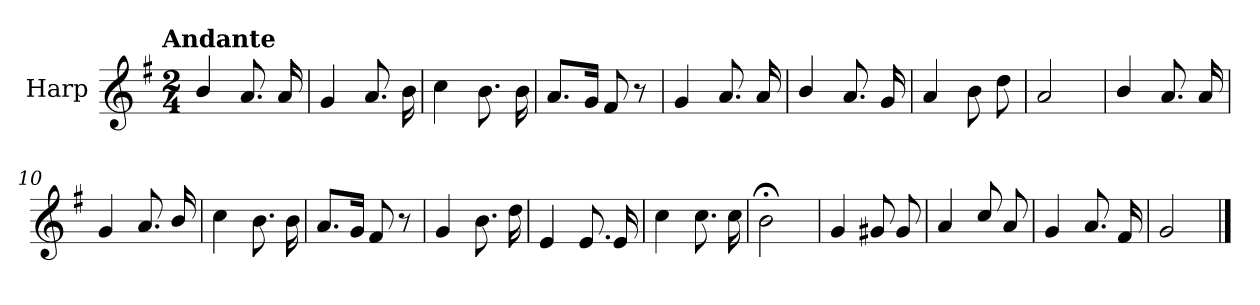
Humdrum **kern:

**kern
*part1
*staff1
*I"Harp
*I'Hrp.
*clefG2
*k[f#]
!!LO:TX:omd:t=Andante
*M2/4
*MM92
=1
4b/
8.a/
16a/
=2
4g/
8.a/
16b\
=3
4cc\
8.b\
16b\
=4
8.a/L
16g/Jk
8f#/
8r
!!LO:LB:g=z
=5
4g/
8.a/
16a/
=6
4b/
8.a/
16g/
=7
4a/
8b\
8dd\
=8
2a/
=9
4b/
8.a/
16a/
=10
4g/
8.a/
16b/
!!LO:LB:g=z
=11
4cc\
8.b\
16b\
=12
8.a/L
16g/Jk
8f#/
8r
=13
4g/
8.b\
16dd\
=14
4e/
8.e/
16e/
=15
4cc\
8.cc\
16cc\
!!LO:LB:g=z
=16
2b;<\
=17
4g/
8g#X/
8g#/
=18
4a/
8cc/
8a/
=19
4g/
8.a/
16f#/
=20
2g/
==
*-
